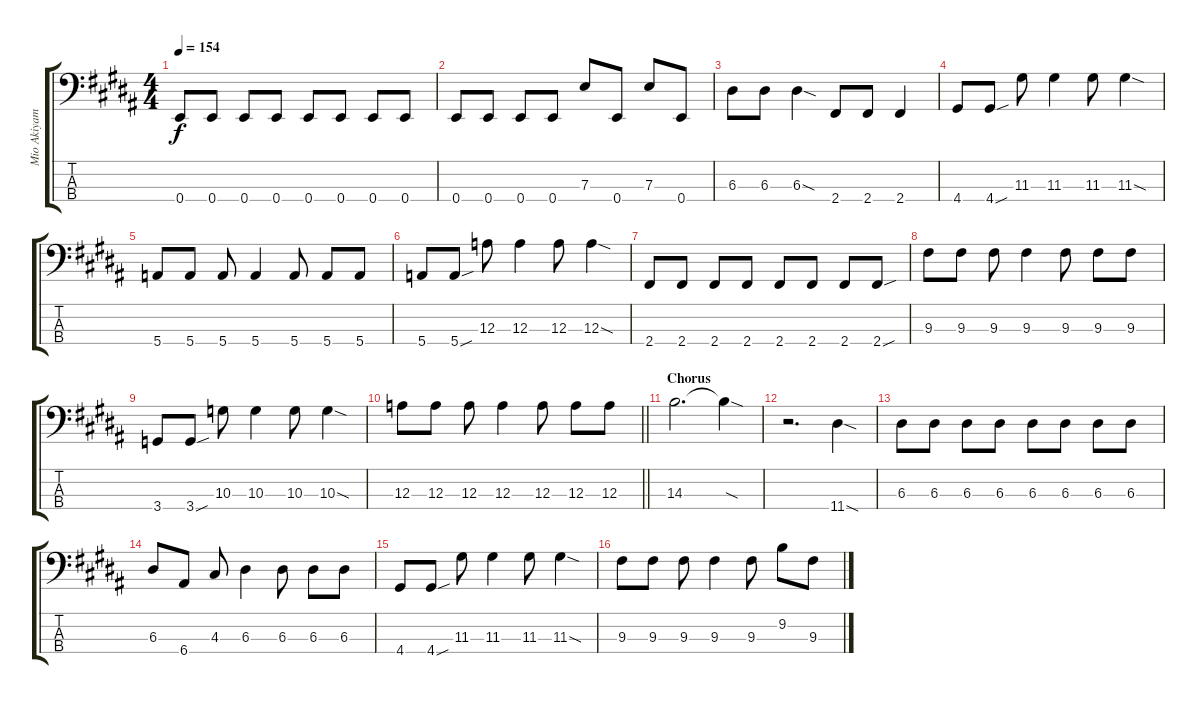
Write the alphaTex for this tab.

\track ("Mio Akiyama" "Mio Akiyam") {instrument electricbassfinger}
\staff {score tabs}
\tuning (G2 D2 A1 E1) {hide}
\ts (4 4)
\tempo 154
\clef f4
\ks b
0.4.8{dy f} 0.4.8 0.4.8 0.4.8 0.4.8 0.4.8 0.4.8 0.4.8 |
0.4.8 0.4.8 0.4.8 0.4.8 7.3.8 0.4.8 7.3.8 0.4.8 |
6.3.8 6.3.8 6.3{sod}.4 2.4.8 2.4.8 2.4.4 |
4.4.8 4.4{sou}.8 11.3.8 11.3.4 11.3.8 11.3{sod}.4 |
5.4.8 5.4.8 5.4.8 5.4.4 5.4.8 5.4.8 5.4.8 |
5.4.8 5.4{sou}.8 12.3.8 12.3.4 12.3.8 12.3{sod}.4 |
2.4.8 2.4.8 2.4.8 2.4.8 2.4.8 2.4.8 2.4.8 2.4{sou}.8 |
9.3.8 9.3.8 9.3.8 9.3.4 9.3.8 9.3.8 9.3.8 |
3.4.8 3.4{sou}.8 10.3.8 10.3.4 10.3.8 10.3{sod}.4 |
\barLineRight lightlight
12.3.8 12.3.8 12.3.8 12.3.4 12.3.8 12.3.8 12.3.8 |
\section ("" "Chorus")
14.3.2{d} 14.3{sod t}.4 |
r.2{d} 11.4{sod}.4 |
6.3.8 6.3.8 6.3.8 6.3.8 6.3.8 6.3.8 6.3.8 6.3.8 |
6.3.8 6.4.8 4.3.8 6.3.4 6.3.8 6.3.8 6.3.8 |
4.4.8 4.4{sou}.8 11.3.8 11.3.4 11.3.8 11.3{sod}.4 |
9.3.8 9.3.8 9.3.8 9.3.4 9.3.8 9.2.8 9.3.8
